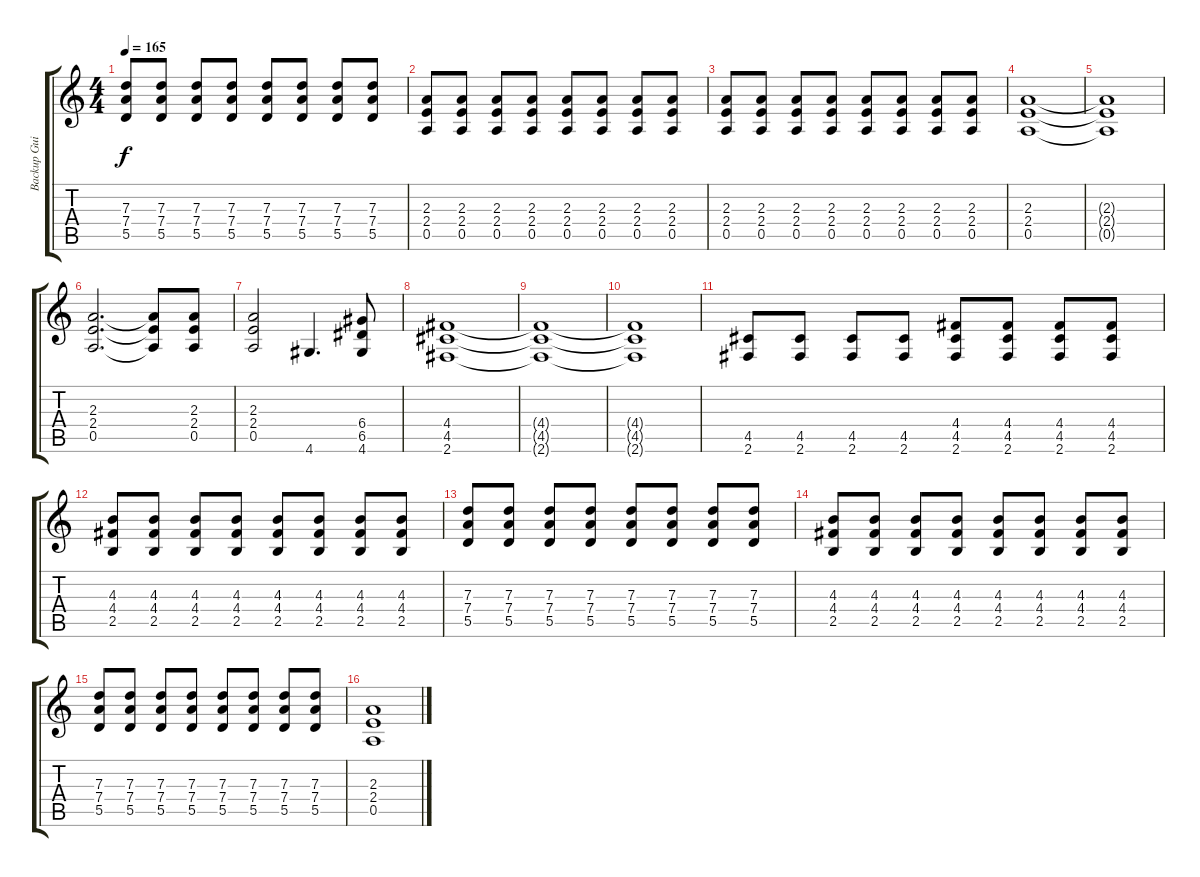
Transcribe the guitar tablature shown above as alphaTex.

\track ("Backup Guitar" "Backup Gui") {instrument overdrivenguitar}
\staff {score tabs}
\tuning (E4 B3 G3 D3 A2 E2) {hide}
\ts (4 4)
\tempo 165
\clef g2
\ks c
(7.3 7.4 5.5).8{dy f} (7.3 7.4 5.5).8 (7.3 7.4 5.5).8 (7.3 7.4 5.5).8 (7.3 7.4 5.5).8 (7.3 7.4 5.5).8 (7.3 7.4 5.5).8 (7.3 7.4 5.5).8 |
(2.3 2.4 0.5).8 (2.3 2.4 0.5).8 (2.3 2.4 0.5).8 (2.3 2.4 0.5).8 (2.3 2.4 0.5).8 (2.3 2.4 0.5).8 (2.3 2.4 0.5).8 (2.3 2.4 0.5).8 |
(2.3 2.4 0.5).8 (2.3 2.4 0.5).8 (2.3 2.4 0.5).8 (2.3 2.4 0.5).8 (2.3 2.4 0.5).8 (2.3 2.4 0.5).8 (2.3 2.4 0.5).8 (2.3 2.4 0.5).8 |
(2.3 2.4 0.5).1 |
(2.3{t} 2.4{t} 0.5{t}).1 |
(2.3 2.4 0.5).2{d} (2.3{t} 2.4{t} 0.5{t}).8 (2.3 2.4 0.5).8 |
(2.3 2.4 0.5).2 4.6.4{d} (6.4 6.5 4.6).8 |
(4.4 4.5 2.6).1 |
(4.4{t} 4.5{t} 2.6{t}).1 |
(4.4{t} 4.5{t} 2.6{t}).1 |
(4.5 2.6).8 (4.5 2.6).8 (4.5 2.6).8 (4.5 2.6).8 (4.4 4.5 2.6).8 (4.4 4.5 2.6).8 (4.4 4.5 2.6).8 (4.4 4.5 2.6).8 |
(4.3 4.4 2.5).8 (4.3 4.4 2.5).8 (4.3 4.4 2.5).8 (4.3 4.4 2.5).8 (4.3 4.4 2.5).8 (4.3 4.4 2.5).8 (4.3 4.4 2.5).8 (4.3 4.4 2.5).8 |
(7.3 7.4 5.5).8 (7.3 7.4 5.5).8 (7.3 7.4 5.5).8 (7.3 7.4 5.5).8 (7.3 7.4 5.5).8 (7.3 7.4 5.5).8 (7.3 7.4 5.5).8 (7.3 7.4 5.5).8 |
(4.3 4.4 2.5).8 (4.3 4.4 2.5).8 (4.3 4.4 2.5).8 (4.3 4.4 2.5).8 (4.3 4.4 2.5).8 (4.3 4.4 2.5).8 (4.3 4.4 2.5).8 (4.3 4.4 2.5).8 |
(7.3 7.4 5.5).8 (7.3 7.4 5.5).8 (7.3 7.4 5.5).8 (7.3 7.4 5.5).8 (7.3 7.4 5.5).8 (7.3 7.4 5.5).8 (7.3 7.4 5.5).8 (7.3 7.4 5.5).8 |
(2.3 2.4 0.5).1
